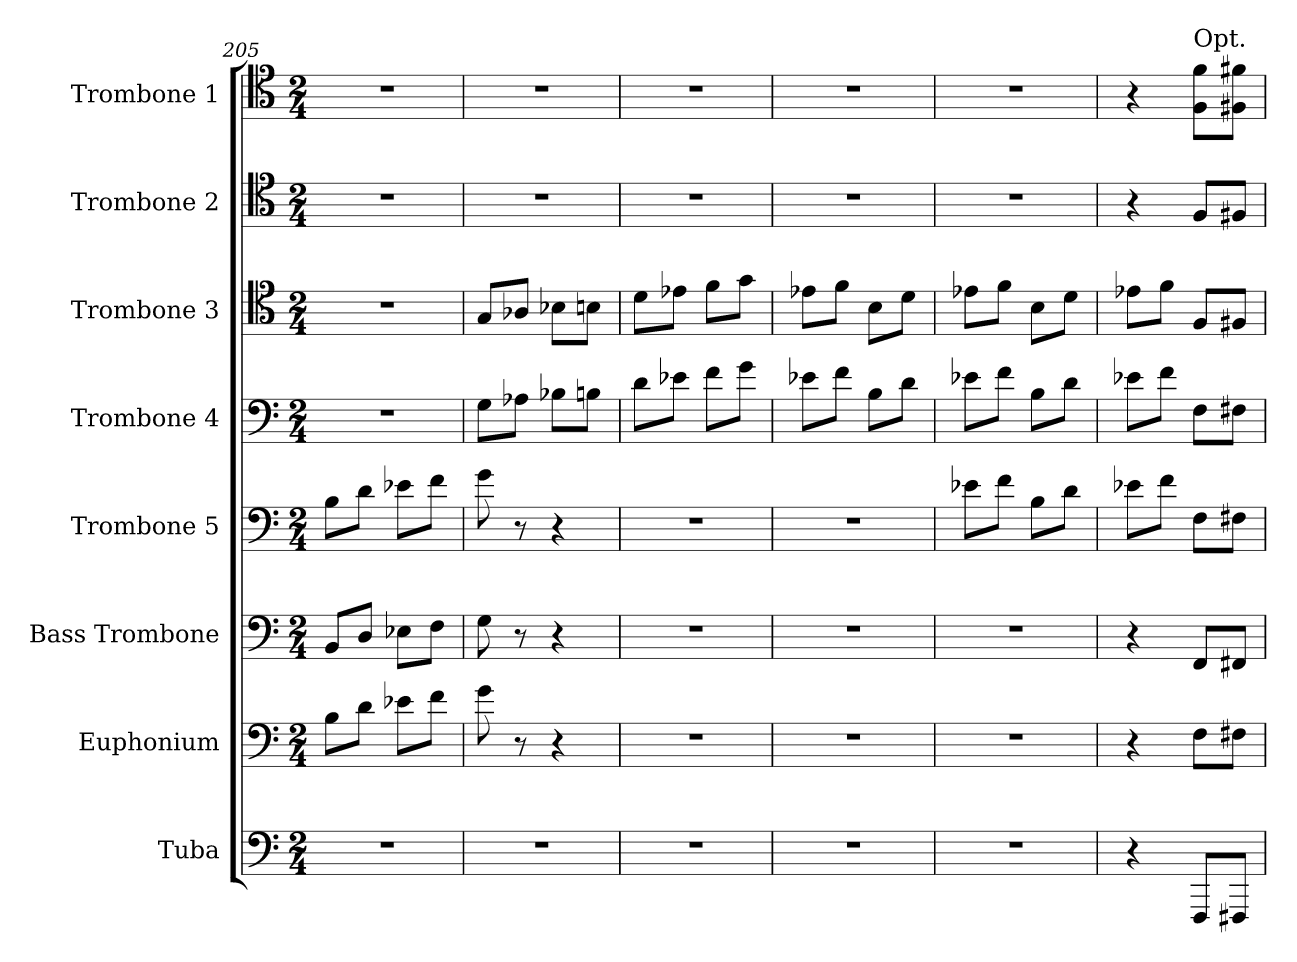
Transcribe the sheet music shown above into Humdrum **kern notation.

**kern	**kern	**kern	**kern	**kern	**kern	**kern	**kern
*part8	*part7	*part6	*part5	*part4	*part3	*part2	*part1
*staff8	*staff7	*staff6	*staff5	*staff4	*staff3	*staff2	*staff1
*I"Tuba	*I"Euphonium	*I"Bass Trombone	*I"Trombone 5	*I"Trombone 4	*I"Trombone 3	*I"Trombone 2	*I"Trombone 1
*I'Tba.	*I'Euph.	*I'B. Tbn.	*I'Tbn. 5	*I'Tbn. 4	*I'Tbn. 3	*I'Tbn. 2	*I'Tbn. 1
*clefF4	*clefF4	*clefF4	*clefF4	*clefF4	*clefC4	*clefC4	*clefC4
*k[]	*k[]	*k[]	*k[]	*k[]	*k[]	*k[]	*k[]
*M2/4	*M2/4	*M2/4	*M2/4	*M2/4	*M2/4	*M2/4	*M2/4
=205	=205	=205	=205	=205	=205	=205	=205
2r	8B\L	8BB/L	8B\L	2r	2r	2r	2r
.	8d\J	8D/J	8d\J	.	.	.	.
.	8e-X\L	8E-X\L	8e-X\L	.	.	.	.
.	8f\J	8F\J	8f\J	.	.	.	.
=206	=206	=206	=206	=206	=206	=206	=206
2r	8g\	8G\	8g\	8G\L	8G/L	2r	2r
.	8r	8r	8r	8A-X\J	8A-X/J	.	.
.	4r	4r	4r	8B-X\L	8B-X\L	.	.
.	.	.	.	8Bn\J	8Bn\J	.	.
=207	=207	=207	=207	=207	=207	=207	=207
2r	2r	2r	2r	8d\L	8d\L	2r	2r
.	.	.	.	8e-X\J	8e-X\J	.	.
.	.	.	.	8f\L	8f\L	.	.
.	.	.	.	8g\J	8g\J	.	.
!!LO:PB:g=z
=208	=208	=208	=208	=208	=208	=208	=208
2r	2r	2r	2r	8e-X\L	8e-X\L	2r	2r
.	.	.	.	8f\J	8f\J	.	.
.	.	.	.	8B\L	8B\L	.	.
.	.	.	.	8d\J	8d\J	.	.
=209	=209	=209	=209	=209	=209	=209	=209
2r	2r	2r	8e-X\L	8e-X\L	8e-X\L	2r	2r
.	.	.	8f\J	8f\J	8f\J	.	.
.	.	.	8B\L	8B\L	8B\L	.	.
.	.	.	8d\J	8d\J	8d\J	.	.
=210	=210	=210	=210	=210	=210	=210	=210
4r	4r	4r	8e-X\L	8e-X\L	8e-X\L	4r	4r
.	.	.	8f\J	8f\J	8f\J	.	.
!	!	!	!	!	!	!	!LO:TX:a:t=Opt.
8FFF/L	8F\L	8FF/L	8F\L	8F\L	8F/L	8F/L	8F\ 8f!\L
8FFF#X/J	8F#X\J	8FF#X/J	8F#X\J	8F#X\J	8F#X/J	8F#X/J	8F#X\ 8f#X!\J
=	=	=	=	=	=	=	=
*-	*-	*-	*-	*-	*-	*-	*-
